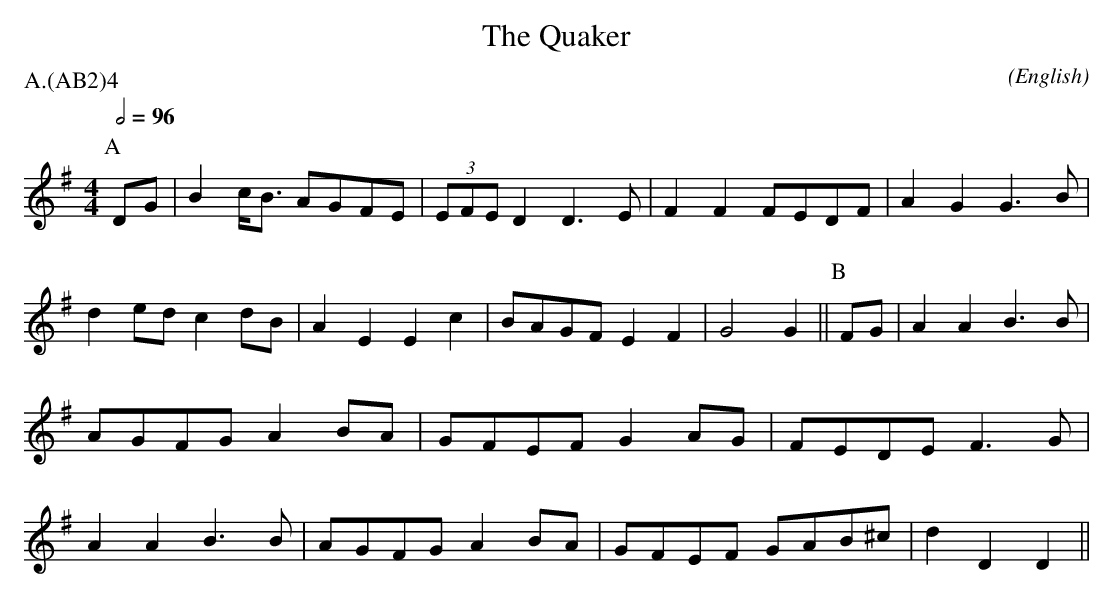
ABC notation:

X:1
T:The Quaker
M:4/4
C:
O:English
P:A.(AB2)4
K:G
Q:1/2=96
P:A
DG |\
B2 c<B AGFE  | (3EFE D2 D3  E | F2 F2 FEDF  | A2 G2 G3 B |\
d2 ed  c2 dB | A2    E2 E2 c2 | BAGF  E2 F2 | G4    G2   ||\
P:B
FG |\
A2 A2  B3  B | AGFG     A2 BA | GFEF  G2 AG | FEDE  F3 G |\
A2 A2  B3  B | AGFG     A2 BA | GFEF  GAB^c | d2 D2 D2   ||
